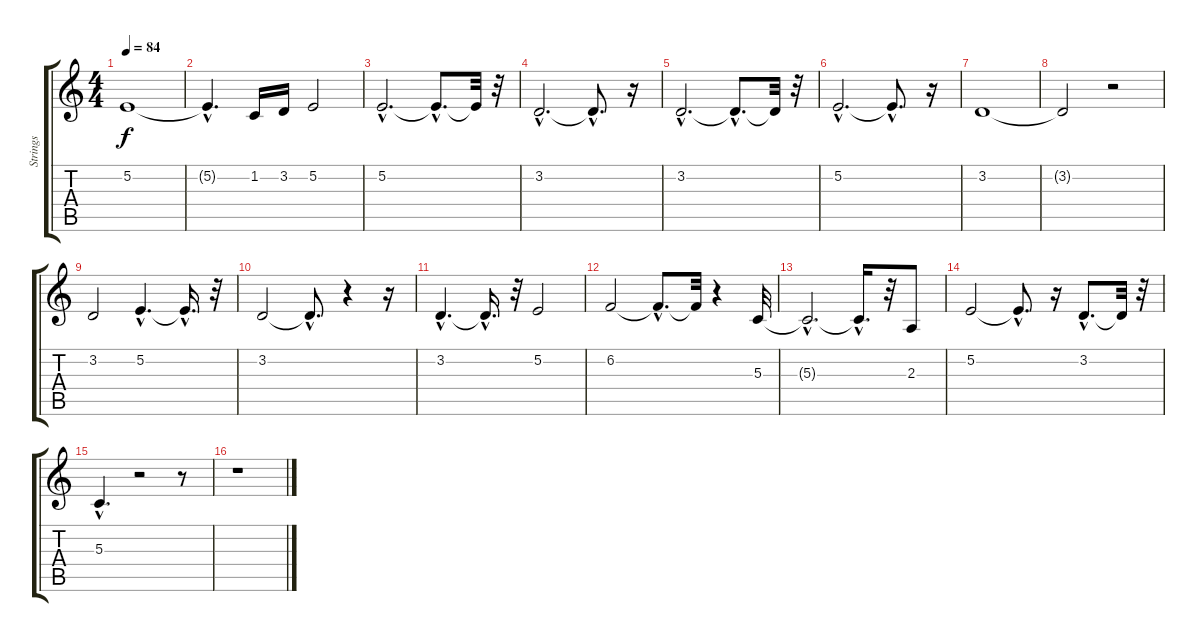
\track ("Strings" "Strings") {instrument stringensemble1}
\staff {score tabs}
\tuning (E4 B3 G3 D3 A2 E2) {hide}
\ts (4 4)
\tempo 84
\clef g2
\ks c
5.2.1{dy f} |
5.2{hac t}.4{d} 1.2.16 3.2.16 5.2.2 |
5.2{hac}.2{d} 5.2{hac t}.8{d} 5.2{t}.32 r.32 |
3.2{hac}.2{d} 3.2{hac t}.8{d} r.16 |
3.2{hac}.2{d} 3.2{hac t}.8{d} 3.2{t}.32 r.32 |
5.2{hac}.2{d} 5.2{hac t}.8{d} r.16 |
3.2.1 |
3.2{t}.2 r.2 |
3.2.2 5.2{hac}.4{d} 5.2{hac t}.16{d} r.32 |
3.2.2 3.2{hac t}.8{d} r.4 r.16 |
3.2{hac}.4{d} 3.2{hac t}.16{d} r.32 5.2.2 |
6.2.2 6.2{hac t}.8{d} 6.2{t}.32 r.4 5.3.32 |
5.3{hac t}.2{d} 5.3{hac t}.16{d} r.32 2.3.8 |
5.2.2 5.2{hac t}.8{d} r.16 3.2{hac}.8{d} 3.2{t}.32 r.32 |
5.3{hac}.4{d} r.2 r.8 |
r.1
